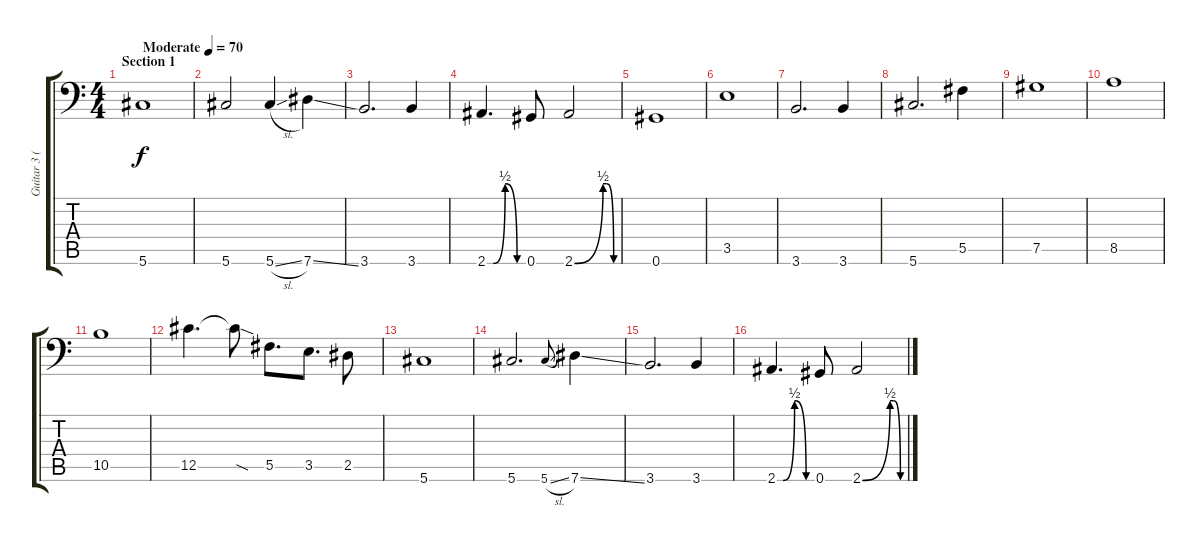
\track ("Guitar 3 (Distortion)" "Guitar 3 (") {instrument distortionguitar}
\staff {score tabs}
\tuning (Ab3 Eb3 B2 Gb2 Db2 Ab1) {hide}
\ts (4 4)
\section ("" "Section 1")
\tempo (70 "Moderate")
\clef f4
\ks c
5.6.1{dy f instrument distortionguitar} |
5.6.2 5.6{sl}.4 7.6{ss}.4 |
3.6.2{d} 3.6.4 |
2.6{be (custom 0 0 10 0 30 2 50 0 60 0)}.4{d} 0.6.8 2.6{be (custom 0 0 40 2 45 2 55 0 60 0)}.2 |
0.6.1 |
3.5.1 |
3.6.2{d} 3.6.4 |
5.6.2{d} 5.5.4 |
7.5.1 |
8.5.1 |
10.5.1 |
12.5.4{d} 12.5{sod t}.8 5.5.8{d} 3.5.8{d} 2.5.8 |
5.6.1 |
5.6.2{d} 5.6{sl}.8{gr onbeat} 7.6{ss}.4 |
3.6.2{d} 3.6.4 |
2.6{be (custom 0 0 10 0 30 2 50 0 60 0)}.4{d} 0.6.8 2.6{be (custom 0 0 40 2 45 2 55 0 60 0)}.2
